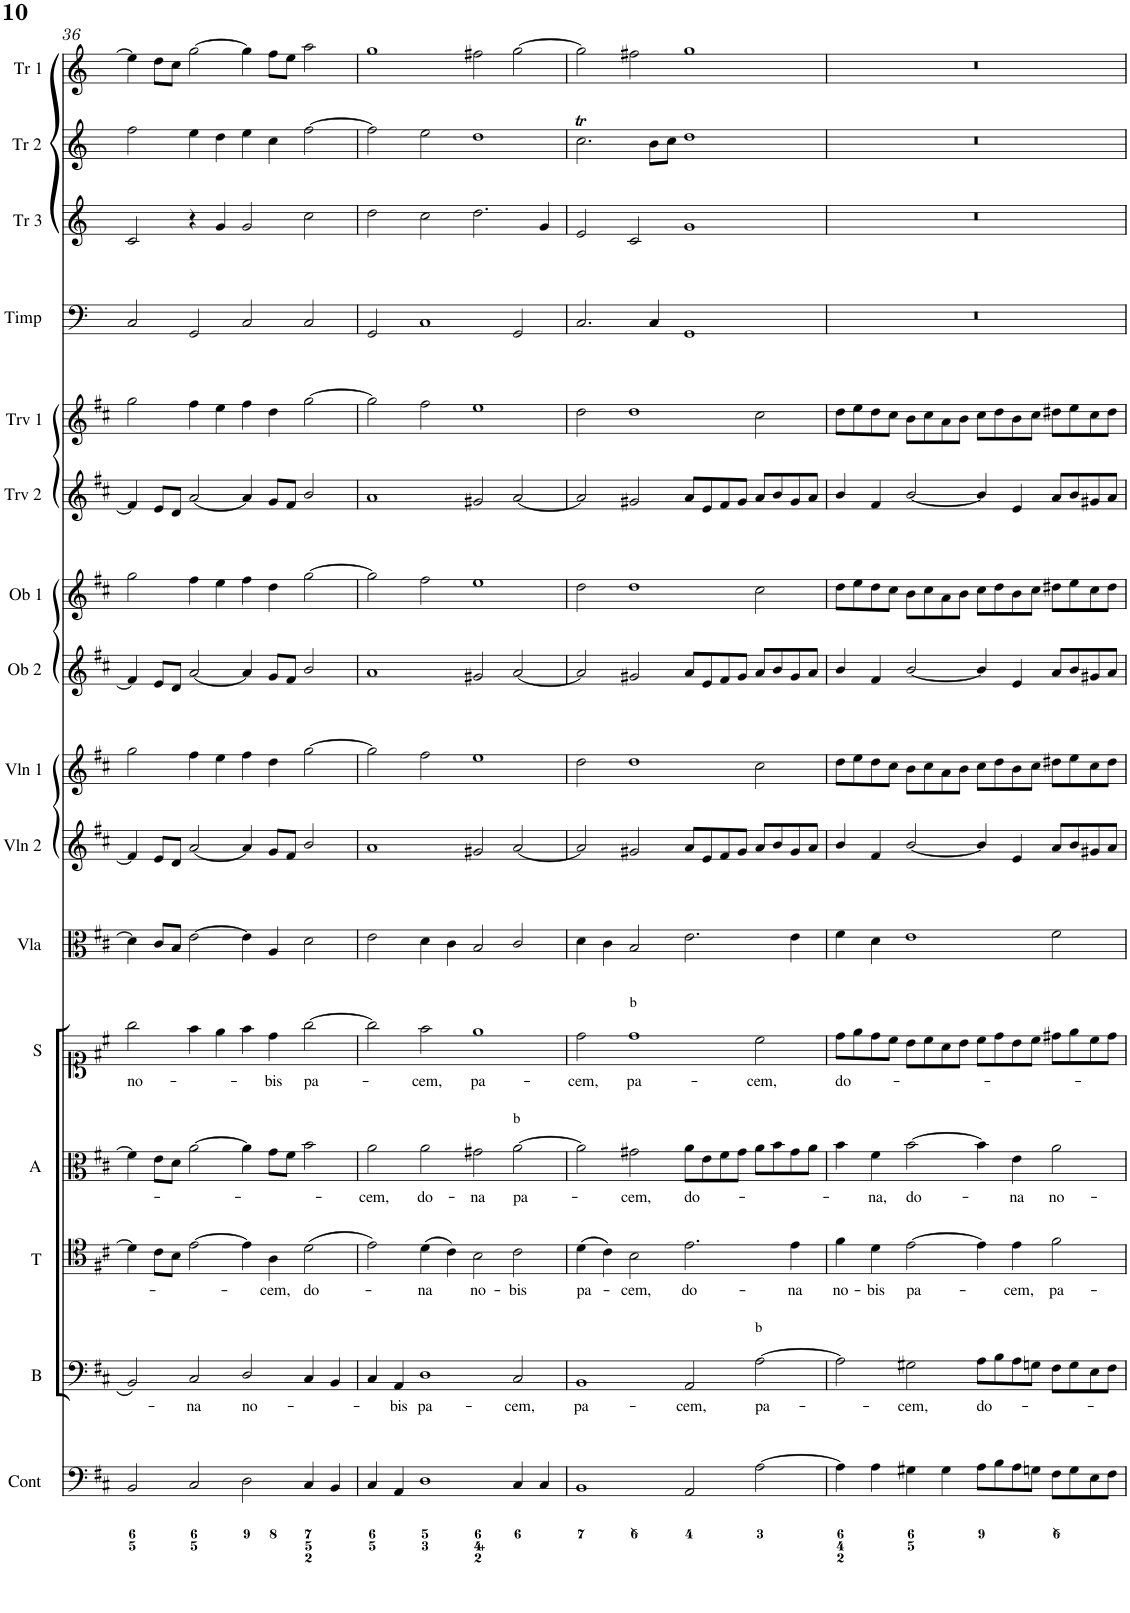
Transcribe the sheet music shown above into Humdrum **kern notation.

**kern	**kern	**text	**kern	**text	**kern	**text	**kern	**text	**kern	**kern	**kern	**kern	**kern	**kern	**kern	**kern	**kern	**kern	**kern
*part16	*part15	*part15	*part14	*part14	*part13	*part13	*part12	*part12	*part11	*part10	*part9	*part8	*part7	*part6	*part5	*part4	*part3	*part2	*part1
*staff16	*staff15	*staff15	*staff14	*staff14	*staff13	*staff13	*staff12	*staff12	*staff11	*staff10	*staff9	*staff8	*staff7	*staff6	*staff5	*staff4	*staff3	*staff2	*staff1
*I"Continuo	*I"Bass	*	*I"Tenor	*	*I"Alto	*	*I"Soprano	*	*I"Viola	*I"Violin 2	*I"Violin 1	*I"Oboe 2	*I"Oboe 1	*I"Traverso 2	*I"Traverso 1	*I"Timpani	*I"Tromba 3	*I"Tromba 2	*I"Tromba 1
*I'Cont	*I'B	*	*I'T	*	*I'A	*	*I'S	*	*I'Vla	*I'Vln 2	*I'Vln 1	*I'Ob 2	*I'Ob 1	*I'Trv 2	*I'Trv 1	*I'Timp	*I'Tr 3	*I'Tr 2	*I'Tr 1
!!LO:PB:g=z
*clefF4	*clefF4	*	*clefC4	*	*clefC3	*	*clefC1	*	*clefC3	*clefG2	*clefG2	*clefG2	*clefG2	*clefG2	*clefG2	*clefF4	*clefG2	*clefG2	*clefG2
*	*	*	*	*	*	*	*	*	*	*	*	*	*	*	*	*Trd-1c-2	*Trd-1c-2	*Trd-1c-2	*Trd-1c-2
*k[f#c#]	*k[f#c#]	*	*k[f#c#]	*	*k[f#c#]	*	*k[f#c#]	*	*k[f#c#]	*k[f#c#]	*k[f#c#]	*k[f#c#]	*k[f#c#]	*k[f#c#]	*k[f#c#]	*k[]	*k[]	*k[]	*k[]
*M4/2	*M4/2	*	*M4/2	*	*M4/2	*	*M4/2	*	*M4/2	*M4/2	*M4/2	*M4/2	*M4/2	*M4/2	*M4/2	*M4/2	*M4/2	*M4/2	*M4/2
*met(c|)	*met(c|)	*	*met(c|)	*	*met(c|)	*	*met(c|)	*	*met(c|)	*met(c|)	*met(c|)	*met(c|)	*met(c|)	*met(c|)	*met(c|)	*met(c|)	*met(c|)	*met(c|)	*met(c|)
=36	=36	=36	=36	=36	=36	=36	=36	=36	=36	=36	=36	=36	=36	=36	=36	=36	=36	=36	=36
!	!	!	!	!	!	!	!	!LO:LY:b	!	!	!	!	!	!	!	!	!	!	!
2BB/	2BB/	.	4d\]	.	4f#\]	.	2gg\	no-	4d\]	4f#/]	2gg\	4f#/]	2gg\	4f#/]	2gg\	2C/	2c/	2ff\	4ee\]
.	.	.	8c#\L	.	8e\L	.	.	.	8c#/L	8e/L	.	8e/L	.	8e/L	.	.	.	.	8dd\L
.	.	.	8B\J	.	8d\J	.	.	.	8B/J	8d/J	.	8d/J	.	8d/J	.	.	.	.	8cc\J
!	!	!LO:LY:b	!	!	!	!	!	!	!	!	!	!	!	!	!	!	!	!	!
2C#/	2C#/	-na	[2e\	.	[2a\	.	4ff#\	.	[2e\	[2a/	4ff#\	[2a/	4ff#\	[2a/	4ff#\	2GG/	4r	4ee\	[2gg\
.	.	.	.	.	.	.	4ee\	.	.	.	4ee\	.	4ee\	.	4ee\	.	4g/	4dd\	.
!	!	!LO:LY:b	!	!	!	!	!	!	!	!	!	!	!	!	!	!	!	!	!
2D\	2D/	no-	4e\]	.	4a\]	.	4ff#\	.	4e\]	4a/]	4ff#\	4a/]	4ff#\	4a/]	4ff#\	2C/	2g/	4ee\	4gg\]
!	!	!	!	!LO:LY:b	!	!	!	!LO:LY:b	!	!	!	!	!	!	!	!	!	!	!
.	.	.	4A\	-cem,	8g\L	.	4dd\	-bis	4A/	8g/L	4dd\	8g/L	4dd\	8g/L	4dd\	.	.	4cc\	8ff\L
.	.	.	.	.	8f#\J	.	.	.	.	8f#/J	.	8f#/J	.	8f#/J	.	.	.	.	8ee\J
!	!	!	!	!LO:LY:b	!	!	!	!LO:LY:b	!	!	!	!	!	!	!	!	!	!	!
4C#/	4C#/	.	(2d\	do-	2b\	.	[2gg\	pa-	2d\	2b/	[2gg\	2b/	[2gg\	2b/	[2gg\	2C/	2cc\	[2ff\	2aa\
4BB/	4BB/	.	.	.	.	.	.	.	.	.	.	.	.	.	.	.	.	.	.
=37	=37	=37	=37	=37	=37	=37	=37	=37	=37	=37	=37	=37	=37	=37	=37	=37	=37	=37	=37
!	!	!	!	!	!	!LO:LY:b	!	!	!	!	!	!	!	!	!	!	!	!	!
4C#/	4C#/	.	2e\)	.	2a\	-cem,	2gg\]	.	2e\	1a	2gg\]	1a	2gg\]	1a	2gg\]	2GG/	2dd\	2ff\]	1gg
!	!	!LO:LY:b	!	!	!	!	!	!	!	!	!	!	!	!	!	!	!	!	!
4AA/	4AA/	-bis	.	.	.	.	.	.	.	.	.	.	.	.	.	.	.	.	.
!	!	!LO:LY:b	!	!LO:LY:b	!	!LO:LY:b	!	!LO:LY:b	!	!	!	!	!	!	!	!	!	!	!
1D	1D	pa-	(4d\	-na	2a\	do-	2ff#\	-cem,	4d\	.	2ff#\	.	2ff#\	.	2ff#\	1C	2cc\	2ee\	.
.	.	.	4c#\)	.	.	.	.	.	4c#\	.	.	.	.	.	.	.	.	.	.
!	!	!	!	!LO:LY:b	!	!LO:LY:b	!	!LO:LY:b	!	!	!	!	!	!	!	!	!	!	!
.	.	.	2B\	no-	2g#X\	-na	1ee	pa-	2B/	2g#X/	1ee	2g#X/	1ee	2g#X/	1ee	.	2.dd\	1dd	2ff#X\
!	!	!	!	!	!LO:TX:a:t=b	!	!	!	!	!	!	!	!	!	!	!	!	!	!
!	!	!LO:LY:b	!	!LO:LY:b	!	!LO:LY:b	!	!	!	!	!	!	!	!	!	!	!	!	!
4C#/	2C#/	-cem,	2c#\	-bis	[2a\	pa-	.	.	2c#/	[2a/	.	[2a/	.	[2a/	.	2GG/	.	.	[2gg\
4C#/	.	.	.	.	.	.	.	.	.	.	.	.	.	.	.	.	4g/	.	.
=38	=38	=38	=38	=38	=38	=38	=38	=38	=38	=38	=38	=38	=38	=38	=38	=38	=38	=38	=38
!	!	!LO:LY:b	!	!LO:LY:b	!	!	!	!LO:LY:b	!	!	!	!	!	!	!	!	!	!	!
1BB	1BB	pa-	(4d\	pa-	2a\]	.	2dd\	-cem,	4d\	2a/]	2dd\	2a/]	2dd\	2a/]	2dd\	2.C/	2e/	2.ccT\	2gg\]
.	.	.	4c#\)	.	.	.	.	.	4c#\	.	.	.	.	.	.	.	.	.	.
!	!	!	!	!	!	!	!LO:TX:a:t=b	!	!	!	!	!	!	!	!	!	!	!	!
!	!	!	!	!LO:LY:b	!	!LO:LY:b	!	!LO:LY:b	!	!	!	!	!	!	!	!	!	!	!
.	.	.	2B\	-cem,	2g#X\	-cem,	1dd	pa-	2B/	2g#X/	1dd	2g#X/	1dd	2g#X/	1dd	.	2c/	.	2ff#X\
.	.	.	.	.	.	.	.	.	.	.	.	.	.	.	.	4C/	.	8b\L	.
.	.	.	.	.	.	.	.	.	.	.	.	.	.	.	.	.	.	8cc\J	.
!	!	!LO:LY:b	!	!LO:LY:b	!	!LO:LY:b	!	!	!	!	!	!	!	!	!	!	!	!	!
2AA/	2AA/	-cem,	2.e\	do-	8a\L	do-	.	.	2.e\	8a/L	.	8a/L	.	8a/L	.	1GG	1g	1dd	1gg
.	.	.	.	.	8e\	.	.	.	.	8e/	.	8e/	.	8e/	.	.	.	.	.
.	.	.	.	.	8f#\	.	.	.	.	8f#/	.	8f#/	.	8f#/	.	.	.	.	.
.	.	.	.	.	8g#\J	.	.	.	.	8g#/J	.	8g#/J	.	8g#/J	.	.	.	.	.
!	!LO:TX:a:t=b	!	!	!	!	!	!	!	!	!	!	!	!	!	!	!	!	!	!
!	!	!LO:LY:b	!	!	!	!	!	!LO:LY:b	!	!	!	!	!	!	!	!	!	!	!
[2A\	[2A\	pa-	.	.	8a\L	.	2cc#\	-cem,	.	8a/L	2cc#\	8a/L	2cc#\	8a/L	2cc#\	.	.	.	.
.	.	.	.	.	8b\	.	.	.	.	8b/	.	8b/	.	8b/	.	.	.	.	.
!	!	!	!	!LO:LY:b	!	!	!	!	!	!	!	!	!	!	!	!	!	!	!
.	.	.	4e\	-na	8g#\	.	.	.	4e\	8g#/	.	8g#/	.	8g#/	.	.	.	.	.
.	.	.	.	.	8a\J	.	.	.	.	8a/J	.	8a/J	.	8a/J	.	.	.	.	.
=39	=39	=39	=39	=39	=39	=39	=39	=39	=39	=39	=39	=39	=39	=39	=39	=39	=39	=39	=39
!	!	!	!	!LO:LY:b	!	!	!	!LO:LY:b	!	!	!	!	!	!	!	!	!	!	!
4A\]	2A\]	.	4f#\	no-	4b\	.	8dd\L	do-	4f#\	4b/	8dd\L	4b/	8dd\L	4b/	8dd\L	0r	0r	0r	0r
.	.	.	.	.	.	.	8ee\	.	.	.	8ee\	.	8ee\	.	8ee\	.	.	.	.
!	!	!	!	!LO:LY:b	!	!LO:LY:b	!	!	!	!	!	!	!	!	!	!	!	!	!
4A\	.	.	4d\	-bis	4f#\	-na,	8dd\	.	4d\	4f#/	8dd\	4f#/	8dd\	4f#/	8dd\	.	.	.	.
.	.	.	.	.	.	.	8cc#\J	.	.	.	8cc#\J	.	8cc#\J	.	8cc#\J	.	.	.	.
!	!	!LO:LY:b	!	!LO:LY:b	!	!LO:LY:b	!	!	!	!	!	!	!	!	!	!	!	!	!
4G#X\	2G#X\	-cem,	[2e\	pa-	[2b\	do-	8b\L	.	1e	[2b/	8b\L	[2b/	8b\L	[2b/	8b\L	.	.	.	.
.	.	.	.	.	.	.	8cc#\	.	.	.	8cc#\	.	8cc#\	.	8cc#\	.	.	.	.
4G#\	.	.	.	.	.	.	8a\	.	.	.	8a\	.	8a\	.	8a\	.	.	.	.
.	.	.	.	.	.	.	8b\J	.	.	.	8b\J	.	8b\J	.	8b\J	.	.	.	.
!	!	!LO:LY:b	!	!	!	!	!	!	!	!	!	!	!	!	!	!	!	!	!
8A\L	8A\L	do-	4e\]	.	4b\]	.	8cc#\L	.	.	4b/]	8cc#\L	4b/]	8cc#\L	4b/]	8cc#\L	.	.	.	.
8B\	8B\	.	.	.	.	.	8dd\	.	.	.	8dd\	.	8dd\	.	8dd\	.	.	.	.
!	!	!	!	!LO:LY:b	!	!LO:LY:b	!	!	!	!	!	!	!	!	!	!	!	!	!
8A\	8A\	.	4e\	-cem,	4e\	-na	8b\	.	.	4e/	8b\	4e/	8b\	4e/	8b\	.	.	.	.
8Gn\J	8Gn\J	.	.	.	.	.	8cc#\J	.	.	.	8cc#\J	.	8cc#\J	.	8cc#\J	.	.	.	.
!	!	!	!	!LO:LY:b	!	!LO:LY:b	!	!	!	!	!	!	!	!	!	!	!	!	!
8F#\L	8F#\L	.	2f#\	pa-	2a\	no-	8dd#X\L	.	2f#\	8a/L	8dd#X\L	8a/L	8dd#X\L	8a/L	8dd#X\L	.	.	.	.
8G\	8G\	.	.	.	.	.	8ee\	.	.	8b/	8ee\	8b/	8ee\	8b/	8ee\	.	.	.	.
8E\	8E\	.	.	.	.	.	8cc#\	.	.	8g#X/	8cc#\	8g#X/	8cc#\	8g#X/	8cc#\	.	.	.	.
8F#\J	8F#\J	.	.	.	.	.	8dd#\J	.	.	8a/J	8dd#\J	8a/J	8dd#\J	8a/J	8dd#\J	.	.	.	.
=	=	=	=	=	=	=	=	=	=	=	=	=	=	=	=	=	=	=	=
*-	*-	*-	*-	*-	*-	*-	*-	*-	*-	*-	*-	*-	*-	*-	*-	*-	*-	*-	*-
